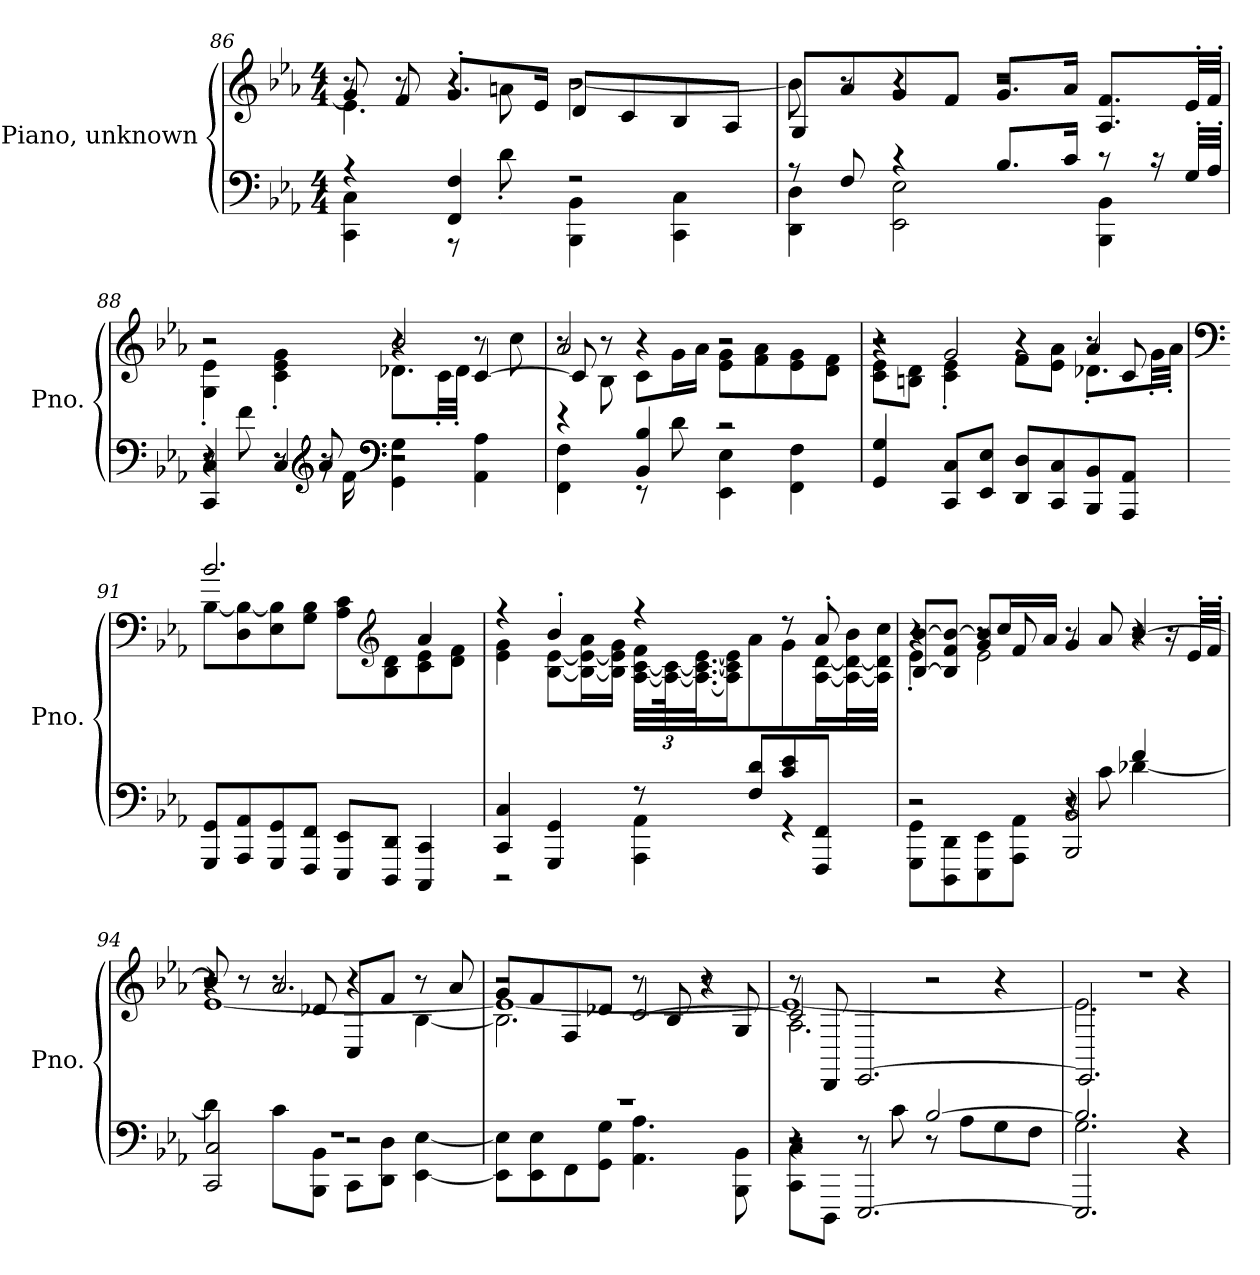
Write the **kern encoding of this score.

**kern	**kern
*part1	*part1
*staff2	*staff1
*I"Piano, unknown	*
*I'Pno.	*
!!LO:LB:g=z
*clefF4	*clefG2
*k[b-e-a-]	*k[b-e-a-]
*M4/4	*M4/4
=86	=86
*^	*^
*	*	*	*^
4r	4CC\ 4C\	8g/]	4.e-\	8r
.	.	8r	.	8f/
4FF/ 4F/	8r	4r	.	8.g'/L
.	8d'\	.	8an\	.
.	.	.	.	16e-/Jk
2r	4BBB-\ 4BB-\	2r	[2b-\	8d/L
.	.	.	.	8c/
.	4CC\ 4C\	.	.	8B-/
.	.	.	.	8A-/J
=87	=87	=87	=87	=87
8r	4DD\ 4D\	1r	8b-\]	8G/L
8F/	.	.	8r	8a-/
4r	2EE-\ 2E-\	.	4r	8g/
.	.	.	.	8f/J
8.B-/L	.	.	2r	8.g/L
16c/Jk	.	.	.	16a-/Jk
8r	4BBB-\ 4BB-\	.	.	8.A-/ 8.f/L
16r	.	.	.	.
32G'/LLL	.	.	.	32e-'/LL
32A-'/JJJ	.	.	.	32f'/JJJ
=88	=88	=88	=88	=88
*	*^	*	*	*
4r	8r	4CC/ 4C/	2r	4G\' 4e-\'	2r
.	8f\	.	.	.	.
8r	8r	4C/	.	4c\' 4e-\' 4g\'	.
*clefG2	*	*	*	*	*
8a-/	16r	.	.	.	.
.	16f\	.	.	.	.
*clefF4	*	*	*	*	*
2r	4GG\ 4G\	2r	2b-/	8.d-X\L	4r
.	.	.	.	32c'\LL	.
.	.	.	.	32d-'\JJJ	.
.	4AA-\ 4A-\	.	.	8r	[4c/
.	.	.	.	8cc\	.
*	*v	*v	*	*	*
!!LO:LB:g=z	!!	!!
=89	=89	=89	=89	=89
4r	4FF\ 4F\	2a-/	8r	8c/]
.	.	.	8B-\	8r
4BB-/ 4B-/	8r	.	8c\L	4r
.	8d\	.	16g\L	.
.	.	.	16a-\JJ	.
2r	4EE-\ 4E-\	2r	8e-\ 8g\L	2r
.	.	.	8f\ 8a-\	.
.	4FF\ 4F\	.	8e-\ 8g\	.
.	.	.	8d\ 8f\J	.
*v	*v	*	*	*
=90	=90	=90	=90
4GG/ 4G/	4r	8c\ 8e-\L	2r
.	.	8Bn\ 8d\J	.
8CC/ 8C/L	2g/	4c\' 4e-\'	.
8EE-/ 8E-/J	.	.	.
8DD/ 8D/L	.	8f\L	4r
8CC/ 8C/	.	8e-\ 8a-\J	.
8BBB-/ 8BB-/	4a-/	8.d-X'\L	8r
8AAA-/ 8AA-/J	.	.	8c/
.	.	32g'\LL	.
.	.	32a-'\JJJ	.
*	*v	*v	*v
=91	=91
*	*clefF4
*	*^
8GGG/ 8GG/L	2.b-/	[8B-\L
8AAA-/ 8AA-/	.	8D\ 8B-\_
8GGG/ 8GG/	.	8E-\ 8B-\]
8FFF/ 8FF/J	.	8G\ 8B-\J
8EEE-/ 8EE-/L	.	8A-\ 8c\L
*	*clefG2	*
8DDD/ 8DD/J	.	8B-\ 8d\
4CCC/ 4CC/	4a-/	8c\ 8e-\
.	.	8d\ 8f\J
!!LO:PB:g=z	!!
=92	=92	=92
*^	*	*
4CC/ 4C/	2r	4r	4e-\ 4g\
4GGG/ 4GG/	.	4b-'/	[8B-\ [8e-\L
.	.	.	16B-\_ 16e-\_ 16a-\L
.	.	.	16B-\] 16e-\] 16g\JJ
*	*	*	*Xbrackettup
8r	4AAA-\ 4AA-\	4r	[48A-\ [48c\ 48f\LLL
.	.	.	96A-\_ 96c\_K
.	.	.	48.A-\_ 48.c\_ [48.e-\J
.	.	.	16A-\] 16c\] 16e-\]J
8F/ 8d/L	.	.	8a-\
8c/ 8e-/	4r	8r	8g\
8FFF/ 8FF/J	.	8a-'/	[16A-\ [16d\L
.	.	.	32A-\_ 32d\_ 32b-\L
.	.	.	32A-\] 32d\] 32cc\JJJ
=93	=93	=93	=93
*	*^	*	*^
2r	8GGG\ 8GG\L	2r	4r	4e-'\	[8B-/ [8b-/L
.	8DDD\ 8DD\	.	.	.	8B-/] 8f/ 8b-/_J
.	8EEE-\ 8EE-\	.	8r	2e-\	8g/ 8b-/]L
.	8AAA-\ 8AA-\J	.	8f/	.	16cc/L
.	.	.	.	.	16a-/JJ
4r	8r	2BBB-/ 2BB-/	4g/	.	8r
.	8c\	.	.	.	8a-/
4f/	[4d-X\	.	[4b-/	4r	8r
.	.	.	.	.	16r
.	.	.	.	.	32e-'/LLL
.	.	.	.	.	32f'/JJJ
!!LO:LB:g=z
=94	=94	=94	=94	=94	=94
*	*	*	*	*	*^
1r	4d-\]	2CC/ 2C/	8b-/]	[1e-	4r	2r
.	.	.	8r	.	.	.
.	8c\L	.	2.a-/	.	8r	.
.	8BBB-\ 8BB-\J	.	.	.	8d-X/	.
.	8CC\L	2r	.	.	8C/L	4r
.	8DD\ 8D\J	.	.	.	8f/J	.
.	[4EE-\ [4E-\	.	.	.	8r	[4B-\
.	.	.	.	.	8a-/	.
*	*v	*v	*	*	*	*
=95	=95	=95	=95	=95	=95
1r	8EE-\] 8E-\]L	2r	1e-_	8g/L	2.B-\]
.	8EE-\ 8E-\	.	.	8f/	.
.	8FF\	.	.	8F/	.
.	8GG\ 8G\J	.	.	8d-X/J	.
.	4.AA-\ 4.A-\	[2c/	.	8r	.
.	.	.	.	8B-/	.
.	.	.	.	8r	4r
.	8BBB-\ 8BB-\	.	.	8G/	.
=96	=96	=96	=96	=96	=96
*	*^	*	*	*	*
2r	8CC\ 8C\L	4r	2c/]	1e-_	8r	2.A-\
.	8DDD\J	.	.	.	8DD/	.
.	8r	[2.EEE-/	.	.	[2.EE-/	.
.	8c\	.	.	.	.	.
[2B-/	8r	.	2r	.	.	.
.	8A-\L	.	.	.	.	.
.	8G\	.	.	.	.	4r
.	8F\J	.	.	.	.	.
*	*	*	*	*	*v	*v
=97	=97	=97	=97	=97	=97
2.B-/]	2.G\	2.EEE-/]	1r	2.e-\]	2.EE-/]
4r	4r	4r	.	4r	4r
*v	*v	*v	*	*	*
*	*v	*v	*v
=	=
*-	*-
